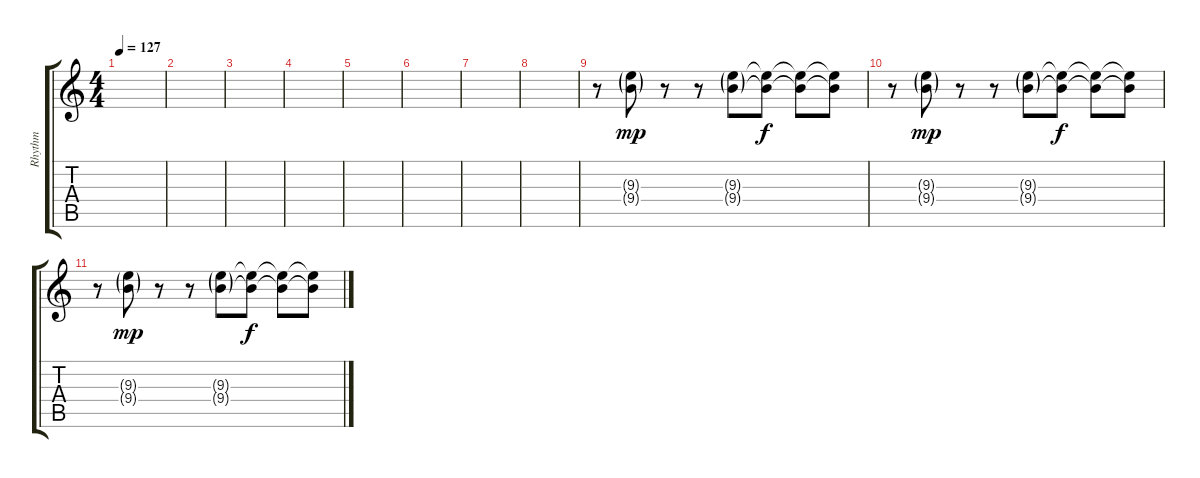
\track ("Rhythm" "Rhythm") {instrument overdrivenguitar}
\staff {score tabs}
\tuning (E4 B3 G3 D3 A2 E2) {hide}
\ts (4 4)
\tempo 127
\clef g2
\ks c
|
|
|
|
|
|
|
|
r.8 (9.3{g} 9.4{g}).8{dy mp} r.8 r.8 (9.3{g} 9.4{g}).8 (9.3{t} 9.4{t}).8{dy f} (9.3{t} 9.4{t}).8 (9.3{t} 9.4{t}).8 |
r.8 (9.3{g} 9.4{g}).8{dy mp} r.8 r.8 (9.3{g} 9.4{g}).8 (9.3{t} 9.4{t}).8{dy f} (9.3{t} 9.4{t}).8 (9.3{t} 9.4{t}).8 |
r.8 (9.3{g} 9.4{g}).8{dy mp} r.8 r.8 (9.3{g} 9.4{g}).8 (9.3{t} 9.4{t}).8{dy f} (9.3{t} 9.4{t}).8 (9.3{t} 9.4{t}).8
